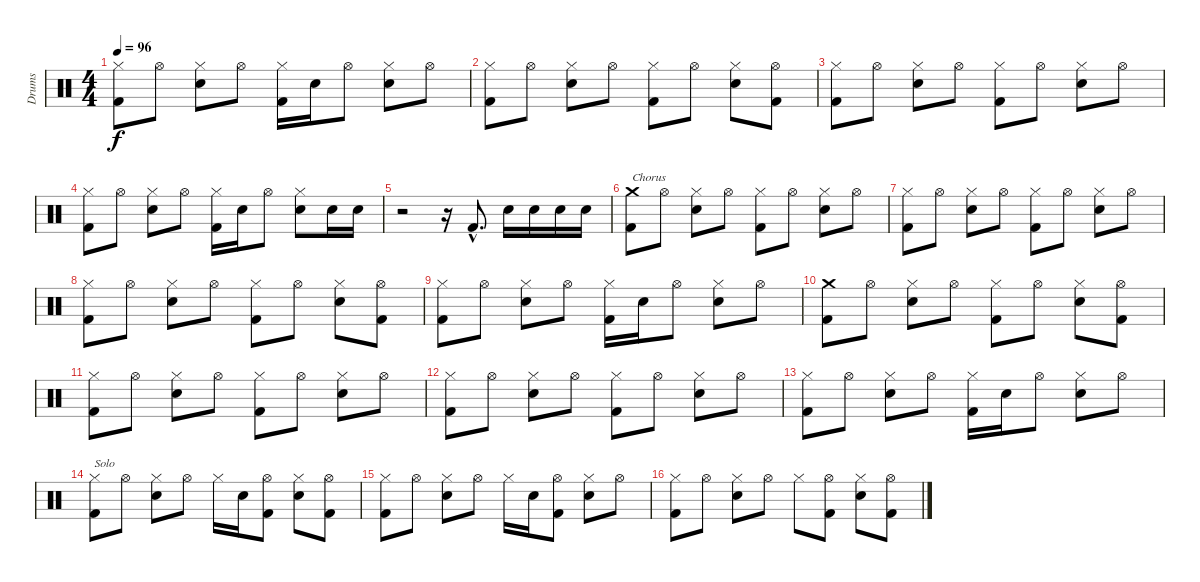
\track ("Drums" "Drums") {instrument percussion}
\staff {score}
\articulation defaults
\ts (4 4)
\tempo 96
\clef neutral
\ks c
("Hi-Hat (closed)" "Kick (hit) 2").8{dy f} "Hi-Hat (open)".8 ("Hi-Hat (closed)" "Snare (hit) 2").8 "Hi-Hat (open)".8 ("Hi-Hat (closed)" "Kick (hit) 2").16 "Snare (hit) 2".16 "Hi-Hat (open)".8 ("Hi-Hat (closed)" "Snare (hit) 2").8 "Hi-Hat (open)".8 |
("Hi-Hat (closed)" "Kick (hit) 2").8 "Hi-Hat (open)".8 ("Hi-Hat (closed)" "Snare (hit) 2").8 "Hi-Hat (open)".8 ("Hi-Hat (closed)" "Kick (hit) 2").8 "Hi-Hat (open)".8 ("Hi-Hat (closed)" "Snare (hit) 2").8 ("Hi-Hat (open)" "Kick (hit) 2").8 |
("Hi-Hat (closed)" "Kick (hit) 2").8 "Hi-Hat (open)".8 ("Hi-Hat (closed)" "Snare (hit) 2").8 "Hi-Hat (open)".8 ("Hi-Hat (closed)" "Kick (hit) 2").8 "Hi-Hat (open)".8 ("Hi-Hat (closed)" "Snare (hit) 2").8 "Hi-Hat (open)".8 |
("Hi-Hat (closed)" "Kick (hit) 2").8 "Hi-Hat (open)".8 ("Hi-Hat (closed)" "Snare (hit) 2").8 "Hi-Hat (open)".8 ("Hi-Hat (closed)" "Kick (hit) 2").16 "Snare (hit) 2".16 "Hi-Hat (open)".8 ("Hi-Hat (closed)" "Snare (hit) 2").8 "Snare (hit) 2".16 "Snare (hit) 2".16 |
r.2 r.16 "Kick (hit) 2"{hac}.8{d} "Snare (hit) 2".16 "Snare (hit) 2".16 "Snare (hit) 2".16 "Snare (hit) 2".16 |
("Crash medium (hit)" "Kick (hit) 2").8{txt "Chorus"} "Hi-Hat (open)".8 ("Hi-Hat (closed)" "Snare (hit) 2").8 "Hi-Hat (open)".8 ("Hi-Hat (closed)" "Kick (hit) 2").8 "Hi-Hat (open)".8 ("Hi-Hat (closed)" "Snare (hit) 2").8 "Hi-Hat (open)".8 |
("Hi-Hat (closed)" "Kick (hit) 2").8 "Hi-Hat (open)".8 ("Hi-Hat (closed)" "Snare (hit) 2").8 "Hi-Hat (open)".8 ("Hi-Hat (closed)" "Kick (hit) 2").8 "Hi-Hat (open)".8 ("Hi-Hat (closed)" "Snare (hit) 2").8 "Hi-Hat (open)".8 |
("Hi-Hat (closed)" "Kick (hit) 2").8 "Hi-Hat (open)".8 ("Hi-Hat (closed)" "Snare (hit) 2").8 "Hi-Hat (open)".8 ("Hi-Hat (closed)" "Kick (hit) 2").8 "Hi-Hat (open)".8 ("Hi-Hat (closed)" "Snare (hit) 2").8 ("Hi-Hat (open)" "Kick (hit) 2").8 |
("Hi-Hat (closed)" "Kick (hit) 2").8 "Hi-Hat (open)".8 ("Hi-Hat (closed)" "Snare (hit) 2").8 "Hi-Hat (open)".8 ("Hi-Hat (closed)" "Kick (hit) 2").16 "Snare (hit) 2".16 "Hi-Hat (open)".8 ("Hi-Hat (closed)" "Snare (hit) 2").8 "Hi-Hat (open)".8 |
("Crash medium (hit)" "Kick (hit) 2").8 "Hi-Hat (open)".8 ("Hi-Hat (closed)" "Snare (hit) 2").8 "Hi-Hat (open)".8 ("Hi-Hat (closed)" "Kick (hit) 2").8 "Hi-Hat (open)".8 ("Hi-Hat (closed)" "Snare (hit) 2").8 ("Hi-Hat (open)" "Kick (hit) 2").8 |
("Hi-Hat (closed)" "Kick (hit) 2").8 "Hi-Hat (open)".8 ("Hi-Hat (closed)" "Snare (hit) 2").8 "Hi-Hat (open)".8 ("Hi-Hat (closed)" "Kick (hit) 2").8 "Hi-Hat (open)".8 ("Hi-Hat (closed)" "Snare (hit) 2").8 "Hi-Hat (open)".8 |
("Hi-Hat (closed)" "Kick (hit) 2").8 "Hi-Hat (open)".8 ("Hi-Hat (closed)" "Snare (hit) 2").8 "Hi-Hat (open)".8 ("Hi-Hat (closed)" "Kick (hit) 2").8 "Hi-Hat (open)".8 ("Hi-Hat (closed)" "Snare (hit) 2").8 "Hi-Hat (open)".8 |
("Hi-Hat (closed)" "Kick (hit) 2").8 "Hi-Hat (open)".8 ("Hi-Hat (closed)" "Snare (hit) 2").8 "Hi-Hat (open)".8 ("Hi-Hat (closed)" "Kick (hit) 2").16 "Snare (hit) 2".16 "Hi-Hat (open)".8 ("Hi-Hat (closed)" "Snare (hit) 2").8 "Hi-Hat (open)".8 |
("Hi-Hat (closed)" "Kick (hit) 2").8{txt "Solo"} "Hi-Hat (open)".8 ("Hi-Hat (closed)" "Snare (hit) 2").8 "Hi-Hat (open)".8 "Hi-Hat (closed)".16 "Snare (hit) 2".16 ("Hi-Hat (open)" "Kick (hit) 2").8 ("Hi-Hat (closed)" "Snare (hit) 2").8 ("Hi-Hat (open)" "Kick (hit) 2").8 |
("Hi-Hat (closed)" "Kick (hit) 2").8 "Hi-Hat (open)".8 ("Hi-Hat (closed)" "Snare (hit) 2").8 "Hi-Hat (open)".8 "Hi-Hat (closed)".16 "Snare (hit) 2".16 ("Hi-Hat (open)" "Kick (hit) 2").8 ("Hi-Hat (closed)" "Snare (hit) 2").8 "Hi-Hat (open)".8 |
("Hi-Hat (closed)" "Kick (hit) 2").8 "Hi-Hat (open)".8 ("Hi-Hat (closed)" "Snare (hit) 2").8 "Hi-Hat (open)".8 "Hi-Hat (closed)".8 ("Hi-Hat (open)" "Kick (hit) 2").8 ("Hi-Hat (closed)" "Snare (hit) 2").8 ("Hi-Hat (open)" "Kick (hit) 2").8
